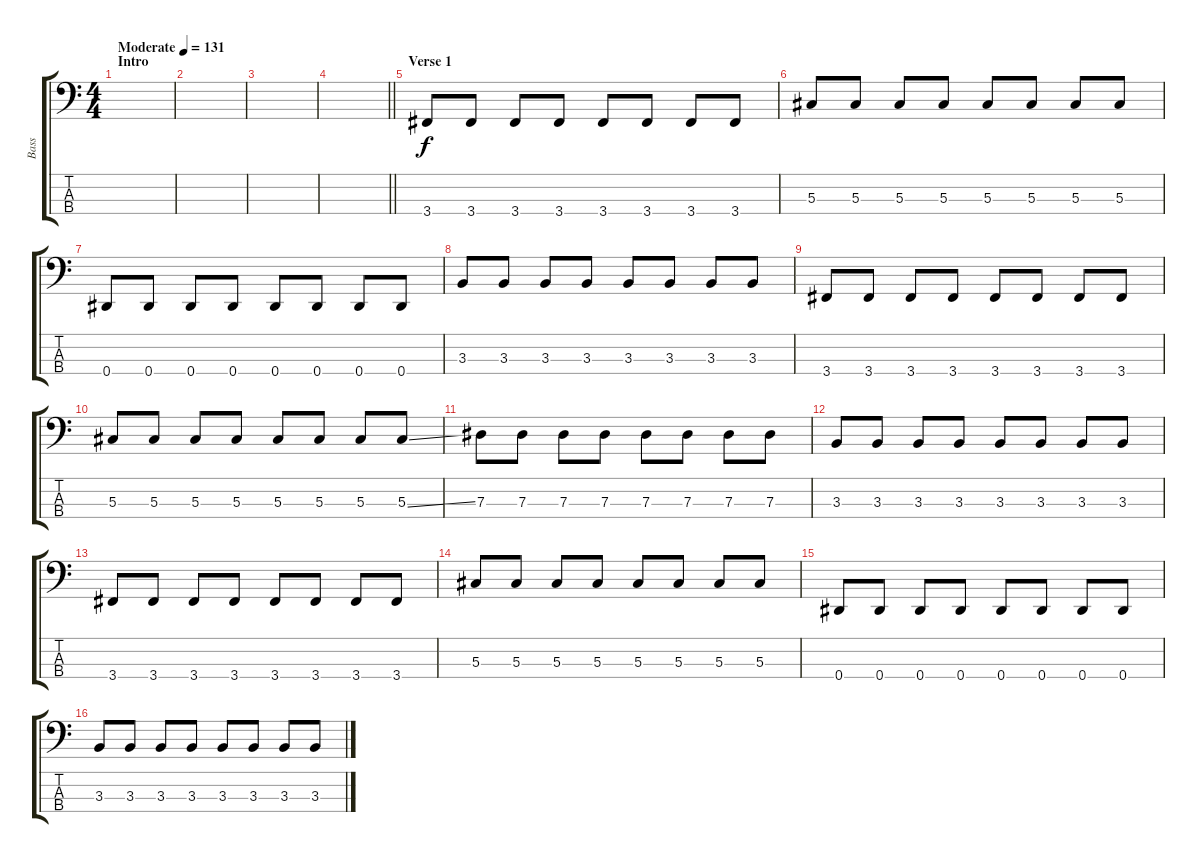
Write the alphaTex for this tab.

\track ("Bass" "Bass") {instrument electricbassfinger}
\staff {score tabs}
\tuning (Gb2 Db2 Ab1 Eb1) {hide}
\ts (4 4)
\section ("" "Intro")
\tempo (131 "Moderate")
\clef f4
\ks c
|
|
|
\barLineRight lightlight
|
\section ("" "Verse 1")
3.4.8 3.4.8 3.4.8 3.4.8 3.4.8 3.4.8 3.4.8 3.4.8 |
5.3.8 5.3.8 5.3.8 5.3.8 5.3.8 5.3.8 5.3.8 5.3.8 |
0.4.8 0.4.8 0.4.8 0.4.8 0.4.8 0.4.8 0.4.8 0.4.8 |
3.3.8 3.3.8 3.3.8 3.3.8 3.3.8 3.3.8 3.3.8 3.3.8 |
3.4.8 3.4.8 3.4.8 3.4.8 3.4.8 3.4.8 3.4.8 3.4.8 |
5.3.8 5.3.8 5.3.8 5.3.8 5.3.8 5.3.8 5.3.8 5.3{ss}.8 |
7.3.8 7.3.8 7.3.8 7.3.8 7.3.8 7.3.8 7.3.8 7.3.8 |
3.3.8 3.3.8 3.3.8 3.3.8 3.3.8 3.3.8 3.3.8 3.3.8 |
3.4.8 3.4.8 3.4.8 3.4.8 3.4.8 3.4.8 3.4.8 3.4.8 |
5.3.8 5.3.8 5.3.8 5.3.8 5.3.8 5.3.8 5.3.8 5.3.8 |
0.4.8 0.4.8 0.4.8 0.4.8 0.4.8 0.4.8 0.4.8 0.4.8 |
3.3.8 3.3.8 3.3.8 3.3.8 3.3.8 3.3.8 3.3.8 3.3.8
